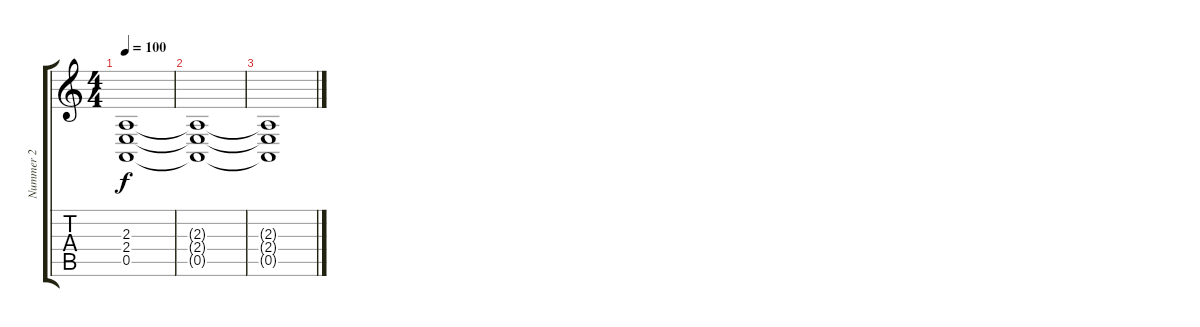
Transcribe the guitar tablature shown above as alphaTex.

\track ("Nummer 2" "Nummer 2") {instrument stringensemble1}
\staff {score tabs}
\tuning (E4 B3 G3 D3 A2 E2) {hide}
\ts (4 4)
\tempo 100
\clef g2
\ks c
(2.3 2.4 0.5).1{dy f} |
(2.3{t} 2.4{t} 0.5{t}).1 |
(2.3{t} 2.4{t} 0.5{t}).1
